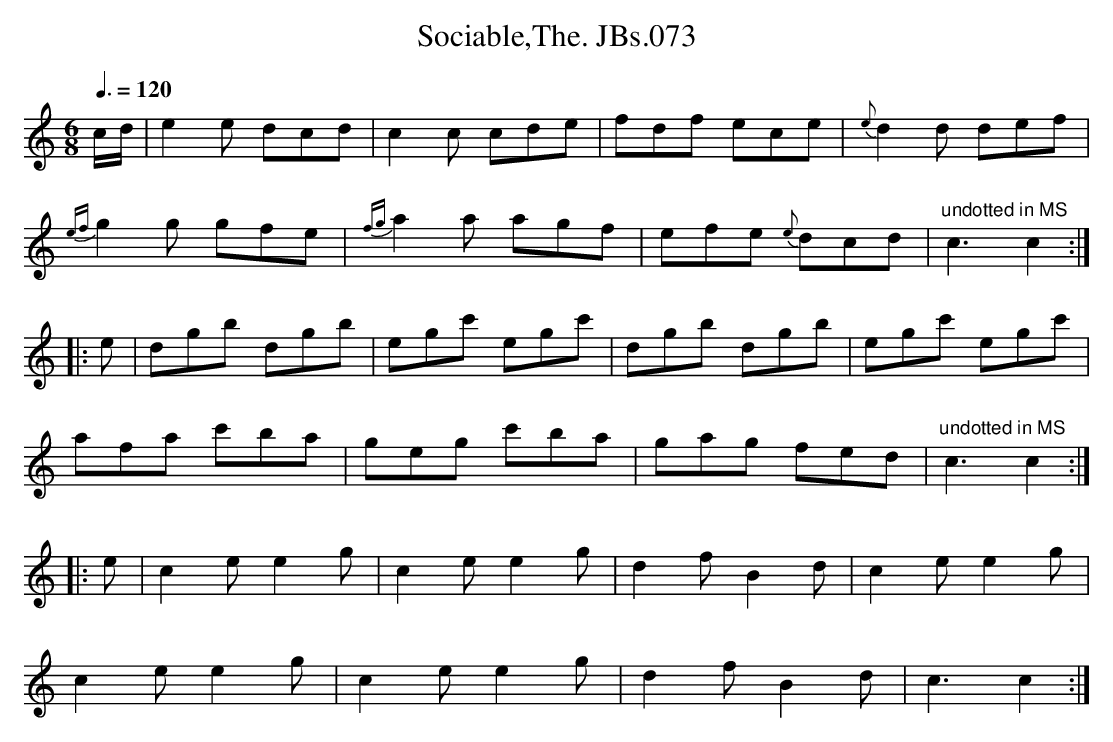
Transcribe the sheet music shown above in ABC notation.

X:1
T:Sociable,The. JBs.073
L:1/8
M:6/8
Q:3/8=120
K:C
c/2d/2|e2 e dcd|c2 c cde|fdf ece|{e}d2 d def|!
{ef}g2 g gfe|{fg}a2 a agf|efe {e}dcd|"undotted in MS"c3c2:|!
|:e|dgb dgb|egc' egc'|dgb dgb|egc' egc'|!
afa c'ba|geg c'ba|gag fed|"undotted in MS"c3c2:|!
|:e|c2e e2g|c2e e2g|d2f B2d|c2e e2g|!
c2e e2g|c2e e2g|d2f B2d|c3c2:|
